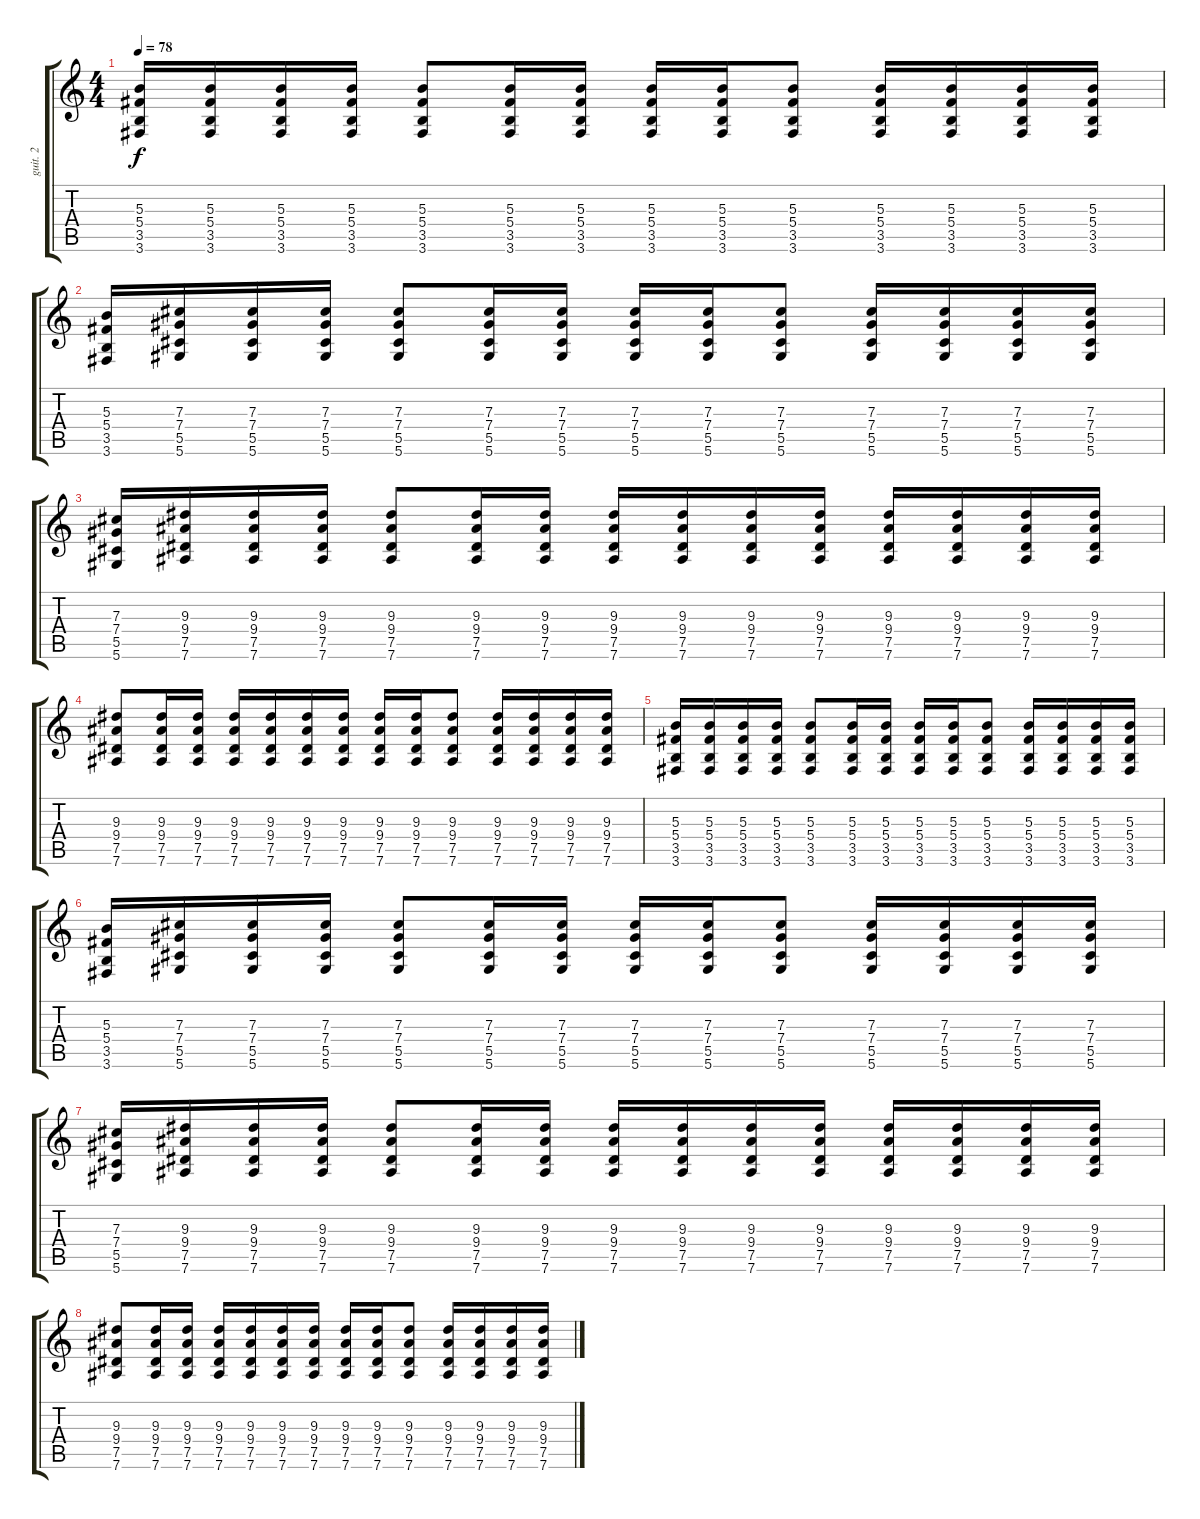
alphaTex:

\track ("guit. 2" "guit. 2") {instrument distortionguitar}
\staff {score tabs}
\tuning (Eb4 Bb3 Gb3 Db3 Ab2 Eb2) {hide}
\ts (4 4)
\tempo 78
\clef g2
\ks c
(5.3 5.4 3.5 3.6).16{dy f volume 15 instrument overdrivenguitar} (5.3 5.4 3.5 3.6).16 (5.3 5.4 3.5 3.6).16 (5.3 5.4 3.5 3.6).16 (5.3 5.4 3.5 3.6).8 (5.3 5.4 3.5 3.6).16 (5.3 5.4 3.5 3.6).16 (5.3 5.4 3.5 3.6).16 (5.3 5.4 3.5 3.6).16 (5.3 5.4 3.5 3.6).8 (5.3 5.4 3.5 3.6).16 (5.3 5.4 3.5 3.6).16 (5.3 5.4 3.5 3.6).16 (5.3 5.4 3.5 3.6).16 |
(5.3 5.4 3.5 3.6).16 (7.3 7.4 5.5 5.6).16 (7.3 7.4 5.5 5.6).16 (7.3 7.4 5.5 5.6).16 (7.3 7.4 5.5 5.6).8 (7.3 7.4 5.5 5.6).16 (7.3 7.4 5.5 5.6).16 (7.3 7.4 5.5 5.6).16 (7.3 7.4 5.5 5.6).16 (7.3 7.4 5.5 5.6).8 (7.3 7.4 5.5 5.6).16 (7.3 7.4 5.5 5.6).16 (7.3 7.4 5.5 5.6).16 (7.3 7.4 5.5 5.6).16 |
(7.3 7.4 5.5 5.6).16 (9.3 9.4 7.5 7.6).16 (9.3 9.4 7.5 7.6).16 (9.3 9.4 7.5 7.6).16 (9.3 9.4 7.5 7.6).8 (9.3 9.4 7.5 7.6).16 (9.3 9.4 7.5 7.6).16 (9.3 9.4 7.5 7.6).16 (9.3 9.4 7.5 7.6).16 (9.3 9.4 7.5 7.6).16 (9.3 9.4 7.5 7.6).16 (9.3 9.4 7.5 7.6).16 (9.3 9.4 7.5 7.6).16 (9.3 9.4 7.5 7.6).16 (9.3 9.4 7.5 7.6).16 |
(9.3 9.4 7.5 7.6).8 (9.3 9.4 7.5 7.6).16 (9.3 9.4 7.5 7.6).16 (9.3 9.4 7.5 7.6).16 (9.3 9.4 7.5 7.6).16 (9.3 9.4 7.5 7.6).16 (9.3 9.4 7.5 7.6).16 (9.3 9.4 7.5 7.6).16 (9.3 9.4 7.5 7.6).16 (9.3 9.4 7.5 7.6).8 (9.3 9.4 7.5 7.6).16 (9.3 9.4 7.5 7.6).16 (9.3 9.4 7.5 7.6).16 (9.3 9.4 7.5 7.6).16 |
(5.3 5.4 3.5 3.6).16{volume 16} (5.3 5.4 3.5 3.6).16 (5.3 5.4 3.5 3.6).16 (5.3 5.4 3.5 3.6).16 (5.3 5.4 3.5 3.6).8 (5.3 5.4 3.5 3.6).16 (5.3 5.4 3.5 3.6).16 (5.3 5.4 3.5 3.6).16 (5.3 5.4 3.5 3.6).16 (5.3 5.4 3.5 3.6).8 (5.3 5.4 3.5 3.6).16 (5.3 5.4 3.5 3.6).16 (5.3 5.4 3.5 3.6).16 (5.3 5.4 3.5 3.6).16 |
(5.3 5.4 3.5 3.6).16 (7.3 7.4 5.5 5.6).16 (7.3 7.4 5.5 5.6).16 (7.3 7.4 5.5 5.6).16 (7.3 7.4 5.5 5.6).8 (7.3 7.4 5.5 5.6).16 (7.3 7.4 5.5 5.6).16 (7.3 7.4 5.5 5.6).16 (7.3 7.4 5.5 5.6).16 (7.3 7.4 5.5 5.6).8 (7.3 7.4 5.5 5.6).16 (7.3 7.4 5.5 5.6).16 (7.3 7.4 5.5 5.6).16 (7.3 7.4 5.5 5.6).16 |
(7.3 7.4 5.5 5.6).16 (9.3 9.4 7.5 7.6).16 (9.3 9.4 7.5 7.6).16 (9.3 9.4 7.5 7.6).16 (9.3 9.4 7.5 7.6).8 (9.3 9.4 7.5 7.6).16 (9.3 9.4 7.5 7.6).16 (9.3 9.4 7.5 7.6).16 (9.3 9.4 7.5 7.6).16 (9.3 9.4 7.5 7.6).16 (9.3 9.4 7.5 7.6).16 (9.3 9.4 7.5 7.6).16 (9.3 9.4 7.5 7.6).16 (9.3 9.4 7.5 7.6).16 (9.3 9.4 7.5 7.6).16 |
(9.3 9.4 7.5 7.6).8 (9.3 9.4 7.5 7.6).16 (9.3 9.4 7.5 7.6).16 (9.3 9.4 7.5 7.6).16 (9.3 9.4 7.5 7.6).16 (9.3 9.4 7.5 7.6).16 (9.3 9.4 7.5 7.6).16 (9.3 9.4 7.5 7.6).16 (9.3 9.4 7.5 7.6).16 (9.3 9.4 7.5 7.6).8 (9.3 9.4 7.5 7.6).16 (9.3 9.4 7.5 7.6).16 (9.3 9.4 7.5 7.6).16 (9.3 9.4 7.5 7.6).16
